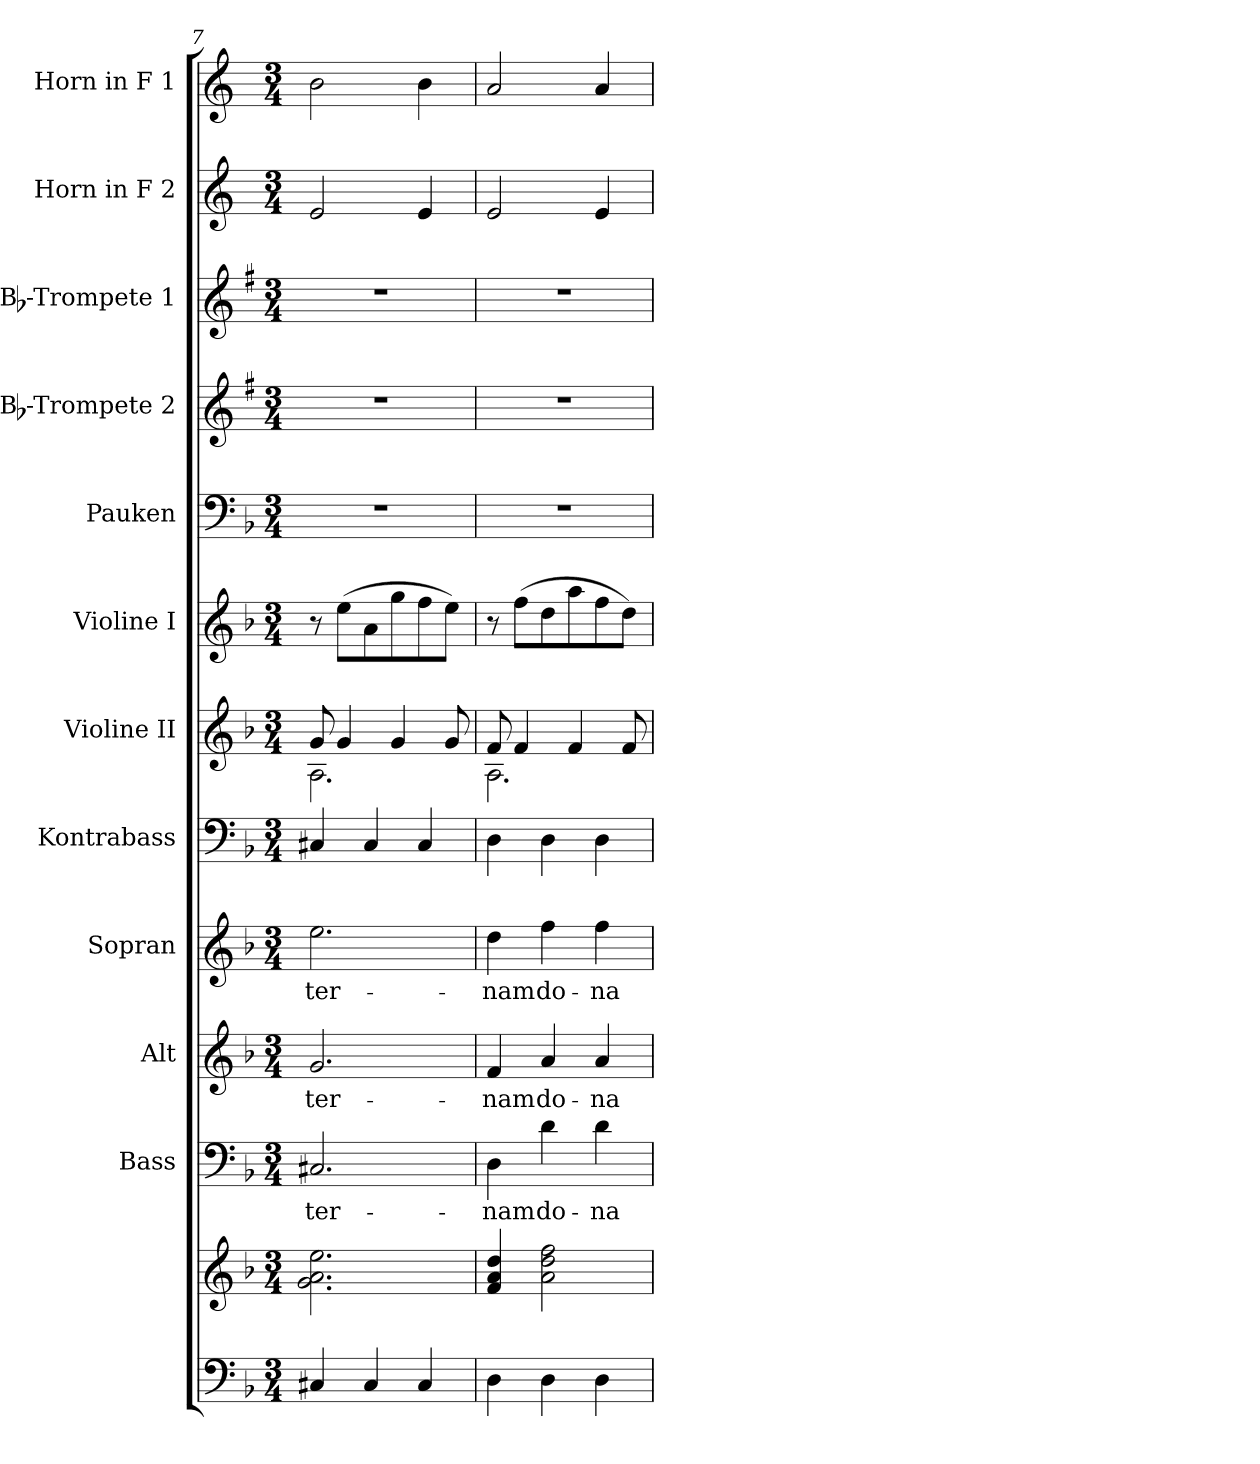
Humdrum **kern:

**kern	**kern	**kern	**text	**kern	**text	**kern	**text	**kern	**kern	**kern	**kern	**kern	**kern	**kern	**kern
*part12	*part12	*part11	*part11	*part10	*part10	*part9	*part9	*part8	*part7	*part6	*part5	*part4	*part3	*part2	*part1
*staff13	*staff12	*staff11	*staff11	*staff10	*staff10	*staff9	*staff9	*staff8	*staff7	*staff6	*staff5	*staff4	*staff3	*staff2	*staff1
*	*	*I"Bass	*	*I"Alt	*	*I"Sopran	*	*I"Kontrabass	*I"Violine II	*I"Violine I	*I"Pauken	*I"Bb-Trompete 2	*I"Bb-Trompete 1	*I"Horn in F 2	*I"Horn in F 1
*	*	*I'B.	*	*I'A.	*	*I'S.	*	*I'Kb.	*I'Vl. II	*I'Vl. I	*I'Pk.	*I'Bb Trp. 2	*I'Bb Trp. 1	*	*
*clefF4	*clefG2	*clefF4	*	*clefG2	*	*clefG2	*	*clefF4	*clefG2	*clefG2	*clefF4	*clefG2	*clefG2	*clefG2	*clefG2
*	*	*	*	*	*	*	*	*ITrd7c12	*	*	*	*ITrd1c2	*ITrd1c2	*ITrd4c7	*ITrd4c7
*k[b-]	*k[b-]	*k[b-]	*	*k[b-]	*	*k[b-]	*	*k[b-]	*k[b-]	*k[b-]	*k[b-]	*k[b-]	*k[b-]	*k[b-]	*k[b-]
*F:	*F:	*F:	*	*F:	*	*F:	*	*F:	*F:	*F:	*F:	*F:	*F:	*F:	*F:
*M3/4	*M3/4	*M3/4	*	*M3/4	*	*M3/4	*	*M3/4	*M3/4	*M3/4	*M3/4	*M3/4	*M3/4	*M3/4	*M3/4
=7	=7	=7	=7	=7	=7	=7	=7	=7	=7	=7	=7	=7	=7	=7	=7
!	!	!	!LO:LY:b	!	!LO:LY:b	!	!LO:LY:b	!	!	!	!	!	!	!	!
*	*	*	*	*	*	*	*	*	*^	*	*	*	*	*	*
4C#X/	2.g\ 2.a\ 2.ee\	2.C#X/	-ter-	2.g/	-ter-	2.ee\	-ter-	4CC#X/	8g/	2.A\	8r	2.r	2.r	2.r	2A/	2e\
.	.	.	.	.	.	.	.	.	4g/	.	(>8ee\L	.	.	.	.	.
4C#/	.	.	.	.	.	.	.	4CC#/	.	.	8a\	.	.	.	.	.
.	.	.	.	.	.	.	.	.	4g/	.	8gg\	.	.	.	.	.
4C#/	.	.	.	.	.	.	.	4CC#/	.	.	8ff\	.	.	.	4A/	4e\
.	.	.	.	.	.	.	.	.	8g/	.	8ee\J)	.	.	.	.	.
=8	=8	=8	=8	=8	=8	=8	=8	=8	=8	=8	=8	=8	=8	=8	=8	=8
!	!	!	!LO:LY:b	!	!LO:LY:b	!	!LO:LY:b	!	!	!	!	!	!	!	!	!
4D\	4f/ 4a/ 4dd/	4D\	-nam	4f/	-nam	4dd\	-nam	4DD\	8f/	2.A\	8r	2.r	2.r	2.r	2A/	2d/
.	.	.	.	.	.	.	.	.	4f/	.	(>8ff\L	.	.	.	.	.
!	!	!	!LO:LY:b	!	!LO:LY:b	!	!LO:LY:b	!	!	!	!	!	!	!	!	!
4D\	2a\ 2dd\ 2ff\	4d\	do-	4a/	do-	4ff\	do-	4DD\	.	.	8dd\	.	.	.	.	.
.	.	.	.	.	.	.	.	.	4f/	.	8aa\	.	.	.	.	.
!	!	!	!LO:LY:b	!	!LO:LY:b	!	!LO:LY:b	!	!	!	!	!	!	!	!	!
4D\	.	4d\	-na	4a/	-na	4ff\	-na	4DD\	.	.	8ff\	.	.	.	4A/	4d/
.	.	.	.	.	.	.	.	.	8f/	.	8dd\J)	.	.	.	.	.
*	*	*	*	*	*	*	*	*	*v	*v	*	*	*	*	*	*
=	=	=	=	=	=	=	=	=	=	=	=	=	=	=	=
*-	*-	*-	*-	*-	*-	*-	*-	*-	*-	*-	*-	*-	*-	*-	*-
